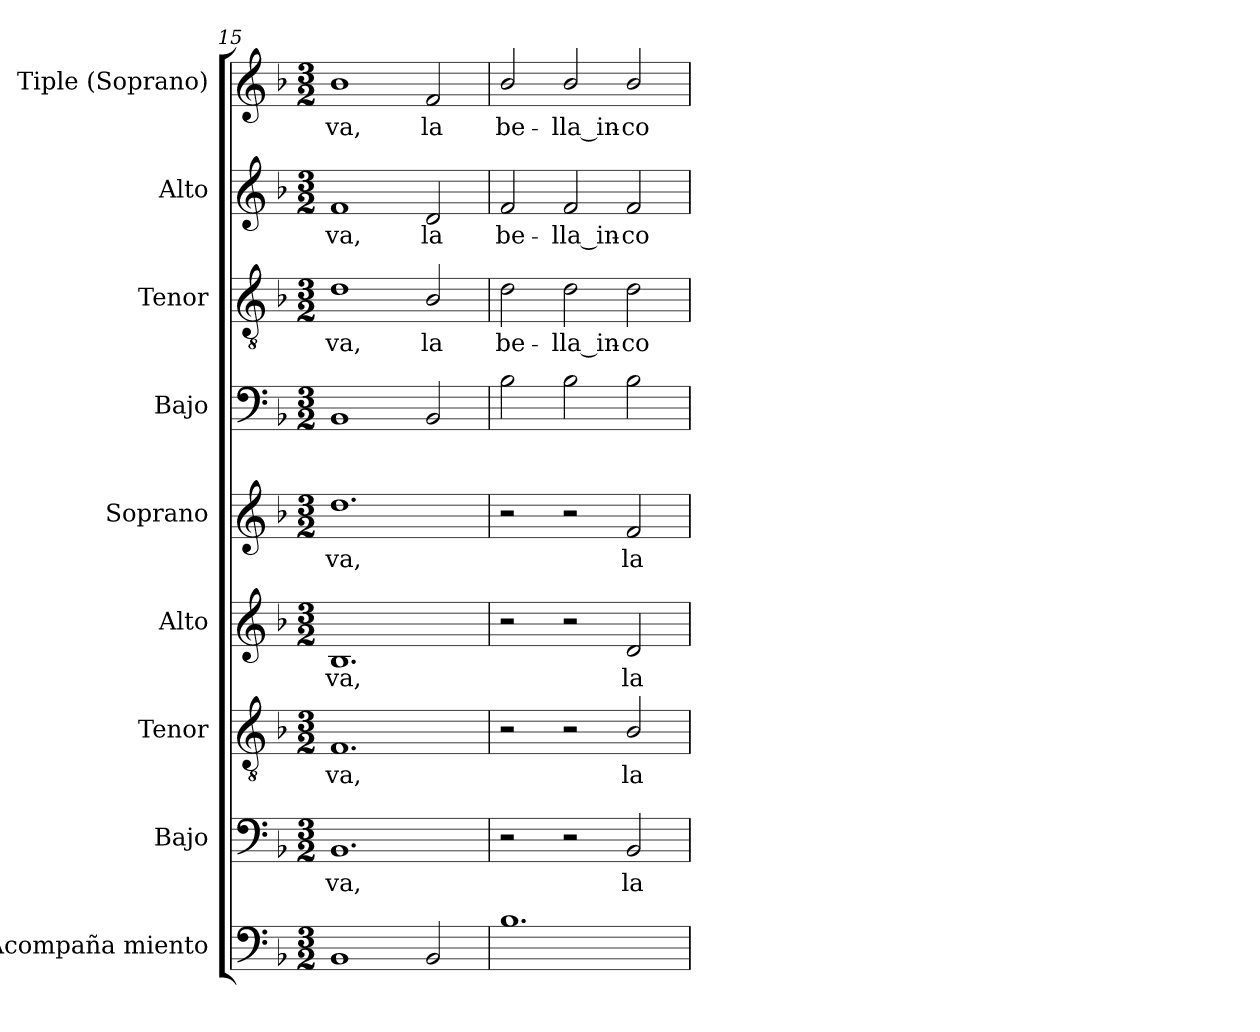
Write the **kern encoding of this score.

**kern	**kern	**text	**kern	**text	**kern	**text	**kern	**text	**kern	**kern	**text	**kern	**text	**kern	**text
*part9	*part8	*part8	*part7	*part7	*part6	*part6	*part5	*part5	*part4	*part3	*part3	*part2	*part2	*part1	*part1
*staff9	*staff8	*staff8	*staff7	*staff7	*staff6	*staff6	*staff5	*staff5	*staff4	*staff3	*staff3	*staff2	*staff2	*staff1	*staff1
*I"Acompaña miento	*I"Bajo	*	*I"Tenor	*	*I"Alto	*	*I"Soprano	*	*I"Bajo	*I"Tenor	*	*I"Alto	*	*I"Tiple (Soprano)	*
*I'Ac.	*I'B.	*	*I'T.	*	*I'A.	*	*I'S.	*	*I'B.	*I'T.	*	*I'A.	*	*I'S.	*
*clefF4	*clefF4	*	*clefGv2	*	*clefG2	*	*clefG2	*	*clefF4	*clefGv2	*	*clefG2	*	*clefG2	*
*	*	*	*ITrd7c12	*	*	*	*	*	*	*ITrd7c12	*	*	*	*	*
*k[b-]	*k[b-]	*	*k[b-]	*	*k[b-]	*	*k[b-]	*	*k[b-]	*k[b-]	*	*k[b-]	*	*k[b-]	*
*F:	*F:	*	*F:	*	*F:	*	*F:	*	*F:	*F:	*	*F:	*	*F:	*
*M3/2	*M3/2	*	*M3/2	*	*M3/2	*	*M3/2	*	*M3/2	*M3/2	*	*M3/2	*	*M3/2	*
=15	=15	=15	=15	=15	=15	=15	=15	=15	=15	=15	=15	=15	=15	=15	=15
!	!	!LO:LY:b:color=#000000	!	!	!	!	!	!	!	!	!	!	!	!	!
!	!	!	!	!LO:LY:b:color=#000000	!	!	!	!	!	!	!	!	!	!	!
!	!	!	!	!	!	!LO:LY:b:color=#000000	!	!	!	!	!	!	!	!	!
!	!	!	!	!	!	!	!	!LO:LY:b:color=#000000	!	!	!	!	!	!	!
!	!	!	!	!	!	!	!	!	!	!	!LO:LY:b:color=#000000	!	!	!	!
!	!	!	!	!	!	!	!	!	!	!	!	!	!LO:LY:b:color=#000000	!	!
!	!	!	!	!	!	!	!	!	!	!	!	!	!	!	!LO:LY:b:color=#000000
1BB-i	1.BB-i	-va,	1.FFi	-va,	1.B-i	-va,	1.ddi	-va,	1BB-i	1Di	-va,	1fi	-va,	1b-i	-va,
!	!	!	!	!	!	!	!	!	!	!	!LO:LY:b:color=#000000	!	!	!	!
!	!	!	!	!	!	!	!	!	!	!	!	!	!LO:LY:b:color=#000000	!	!
!	!	!	!	!	!	!	!	!	!	!	!	!	!	!	!LO:LY:b:color=#000000
2BB-i/	.	.	.	.	.	.	.	.	2BB-i/	2BB-i/	la	2di/	la	2fi/	la
!!LO:LB:g=z
=16	=16	=16	=16	=16	=16	=16	=16	=16	=16	=16	=16	=16	=16	=16	=16
!	!	!	!	!	!	!	!	!	!	!	!LO:LY:b:color=#000000	!	!	!	!
!	!	!	!	!	!	!	!	!	!	!	!	!	!LO:LY:b:color=#000000	!	!
!	!	!	!	!	!	!	!	!	!	!	!	!	!	!	!LO:LY:b:color=#000000
1.B-i	2r	.	2r	.	2r	.	2r	.	2B-i\	2Di\	be-	2fi/	be-	2b-i/	be-
!	!	!	!	!	!	!	!	!	!	!	!LO:LY:b:color=#000000	!	!	!	!
!	!	!	!	!	!	!	!	!	!	!	!	!	!LO:LY:b:color=#000000	!	!
!	!	!	!	!	!	!	!	!	!	!	!	!	!	!	!LO:LY:b:color=#000000
.	2r	.	2r	.	2r	.	2r	.	2B-i\	2Di\	-lla_in-	2fi/	-lla_in-	2b-i/	-lla_in-
!	!	!LO:LY:b:color=#000000	!	!	!	!	!	!	!	!	!	!	!	!	!
!	!	!	!	!LO:LY:b:color=#000000	!	!	!	!	!	!	!	!	!	!	!
!	!	!	!	!	!	!LO:LY:b:color=#000000	!	!	!	!	!	!	!	!	!
!	!	!	!	!	!	!	!	!LO:LY:b:color=#000000	!	!	!	!	!	!	!
!	!	!	!	!	!	!	!	!	!	!	!LO:LY:b:color=#000000	!	!	!	!
!	!	!	!	!	!	!	!	!	!	!	!	!	!LO:LY:b:color=#000000	!	!
!	!	!	!	!	!	!	!	!	!	!	!	!	!	!	!LO:LY:b:color=#000000
.	2BB-i/	la	2BB-i/	la	2di/	la	2fi/	la	2B-i\	2Di\	-co-	2fi/	-co-	2b-i/	-co-
=	=	=	=	=	=	=	=	=	=	=	=	=	=	=	=
*-	*-	*-	*-	*-	*-	*-	*-	*-	*-	*-	*-	*-	*-	*-	*-
